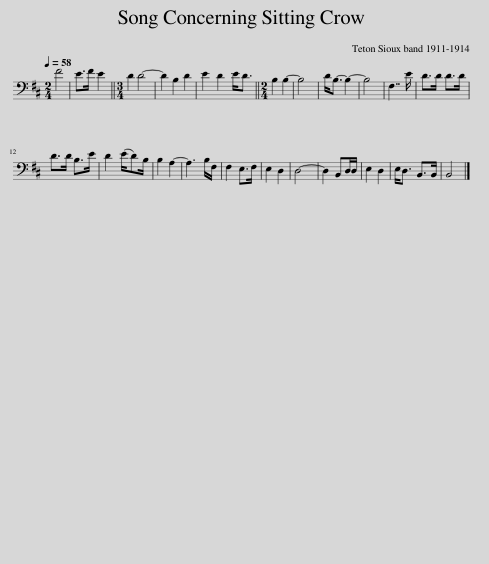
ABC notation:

X:1
L:1/8
Q:1/4=58
M:2/4
I:linebreak $
K:D
V:1 bass
V:1
 F4 | E>F E2 ||[M:3/4] D2 D4- | D2 B,2 D2 | E2 D2 E<D || %5
[M:2/4] B,2 B,2- | B,4 | D<B,- B,2- | B,4 | F,7/2 E/ | %10
 D>D D>D |$ D>D B,>E | D2 (E/D)B,/ | B,2 A,2- | A,3 B,/F,/ | %15
 F,2 E,>F, | E,2 D,2 | D,4- | D,2 B,,D,/D,/ | E,2 D,2 | %20
 E,<D, B,,>B,, | B,,4 |] %22
